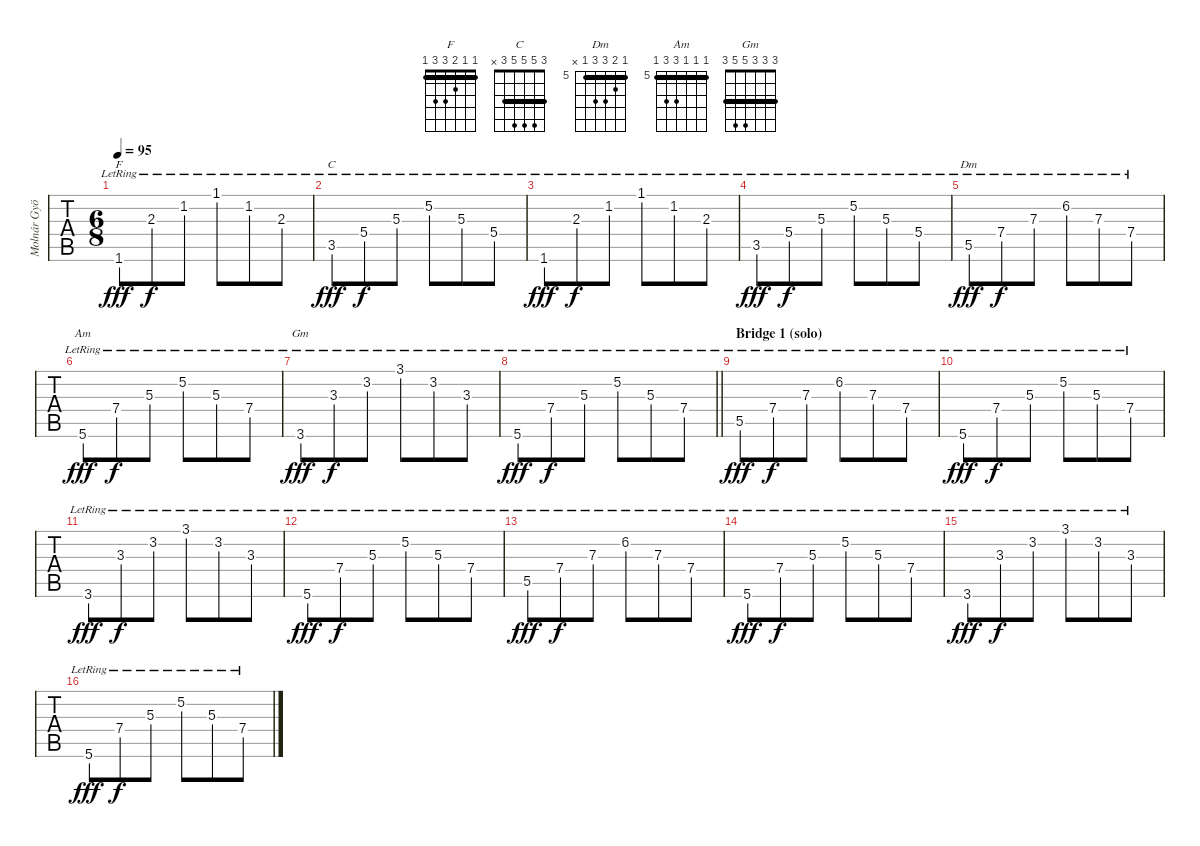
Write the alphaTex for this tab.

\track ("Molnár György" "Molnár Gyö") {instrument electricguitarjazz}
\staff {tabs}
\tuning (E4 B3 G3 D3 A2 E2) {hide}
\chord ("F" 1 1 2 3 3 1) {barre 1}
\chord ("C" 3 5 5 5 3 x) {barre 3}
\chord ("Dm" 5 6 7 7 5 x) {firstfret 5 barre 5}
\chord ("Am" 5 5 5 7 7 5) {firstfret 5 barre 5}
\chord ("Gm" 3 3 3 5 5 3) {barre 3}
\ts (6 8)
\tempo 95
\clef g2
\ks dminor
1.6{hac lr}.8{ch "F" dy fff} 2.3{lr}.8{dy f} 1.2{lr}.8 1.1{lr}.8 1.2{lr}.8 2.3{lr}.8 |
3.5{hac lr}.8{ch "C" dy fff} 5.4{lr}.8{dy f} 5.3{lr}.8 5.2{lr}.8 5.3{lr}.8 5.4{lr}.8 |
1.6{hac lr}.8{dy fff} 2.3{lr}.8{dy f} 1.2{lr}.8 1.1{lr}.8 1.2{lr}.8 2.3{lr}.8 |
3.5{hac lr}.8{dy fff} 5.4{lr}.8{dy f} 5.3{lr}.8 5.2{lr}.8 5.3{lr}.8 5.4{lr}.8 |
5.5{hac lr}.8{ch "Dm" dy fff} 7.4{lr}.8{dy f} 7.3{lr}.8 6.2{lr}.8 7.3{lr}.8 7.4{lr}.8 |
5.6{hac lr}.8{ch "Am" dy fff} 7.4{lr}.8{dy f} 5.3{lr}.8 5.2{lr}.8 5.3{lr}.8 7.4{lr}.8 |
3.6{hac lr}.8{ch "Gm" dy fff} 3.3{lr}.8{dy f} 3.2{lr}.8 3.1{lr}.8 3.2{lr}.8 3.3{lr}.8 |
\barLineRight lightlight
5.6{hac lr}.8{dy fff} 7.4{lr}.8{dy f} 5.3{lr}.8 5.2{lr}.8 5.3{lr}.8 7.4{lr}.8 |
\section ("" "Bridge 1 (solo)")
5.5{hac lr}.8{dy fff} 7.4{lr}.8{dy f} 7.3{lr}.8 6.2{lr}.8 7.3{lr}.8 7.4{lr}.8 |
5.6{hac lr}.8{dy fff} 7.4{lr}.8{dy f} 5.3{lr}.8 5.2{lr}.8 5.3{lr}.8 7.4{lr}.8 |
3.6{hac lr}.8{dy fff} 3.3{lr}.8{dy f} 3.2{lr}.8 3.1{lr}.8 3.2{lr}.8 3.3{lr}.8 |
5.6{hac lr}.8{dy fff} 7.4{lr}.8{dy f} 5.3{lr}.8 5.2{lr}.8 5.3{lr}.8 7.4{lr}.8 |
5.5{hac lr}.8{dy fff} 7.4{lr}.8{dy f} 7.3{lr}.8 6.2{lr}.8 7.3{lr}.8 7.4{lr}.8 |
5.6{hac lr}.8{dy fff} 7.4{lr}.8{dy f} 5.3{lr}.8 5.2{lr}.8 5.3{lr}.8 7.4{lr}.8 |
3.6{hac lr}.8{dy fff} 3.3{lr}.8{dy f} 3.2{lr}.8 3.1{lr}.8 3.2{lr}.8 3.3{lr}.8 |
5.6{hac lr}.8{dy fff} 7.4{lr}.8{dy f} 5.3{lr}.8 5.2{lr}.8 5.3{lr}.8 7.4{lr}.8
